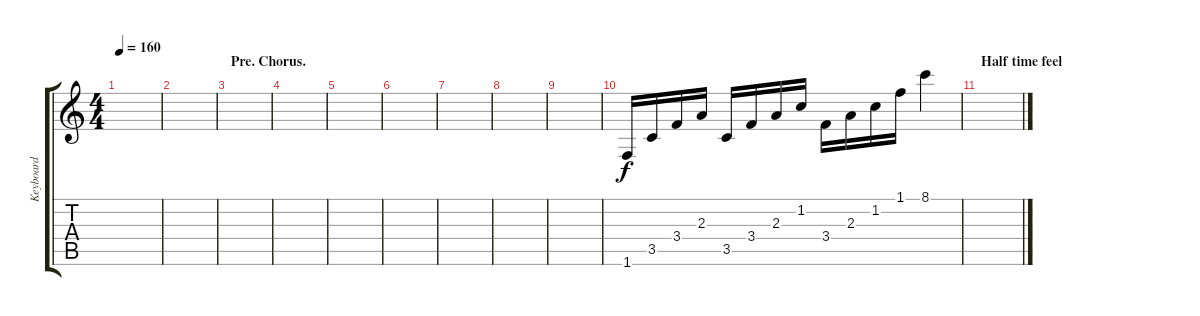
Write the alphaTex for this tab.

\track ("Keyboard" "Keyboard") {instrument orchestralharp}
\staff {score tabs}
\tuning (E5 B4 G4 D4 A3 E3) {hide}
\ts (4 4)
\tempo 160
\clef g2
\ks c
|
|
\section ("" "Pre. Chorus.")
|
|
|
|
|
|
|
1.6.16 3.5.16 3.4.16 2.3.16 3.5.16 3.4.16 2.3.16 1.2.16 3.4.16 2.3.16 1.2.16 1.1.16 8.1.4 |
\section ("" "Half time feel")
